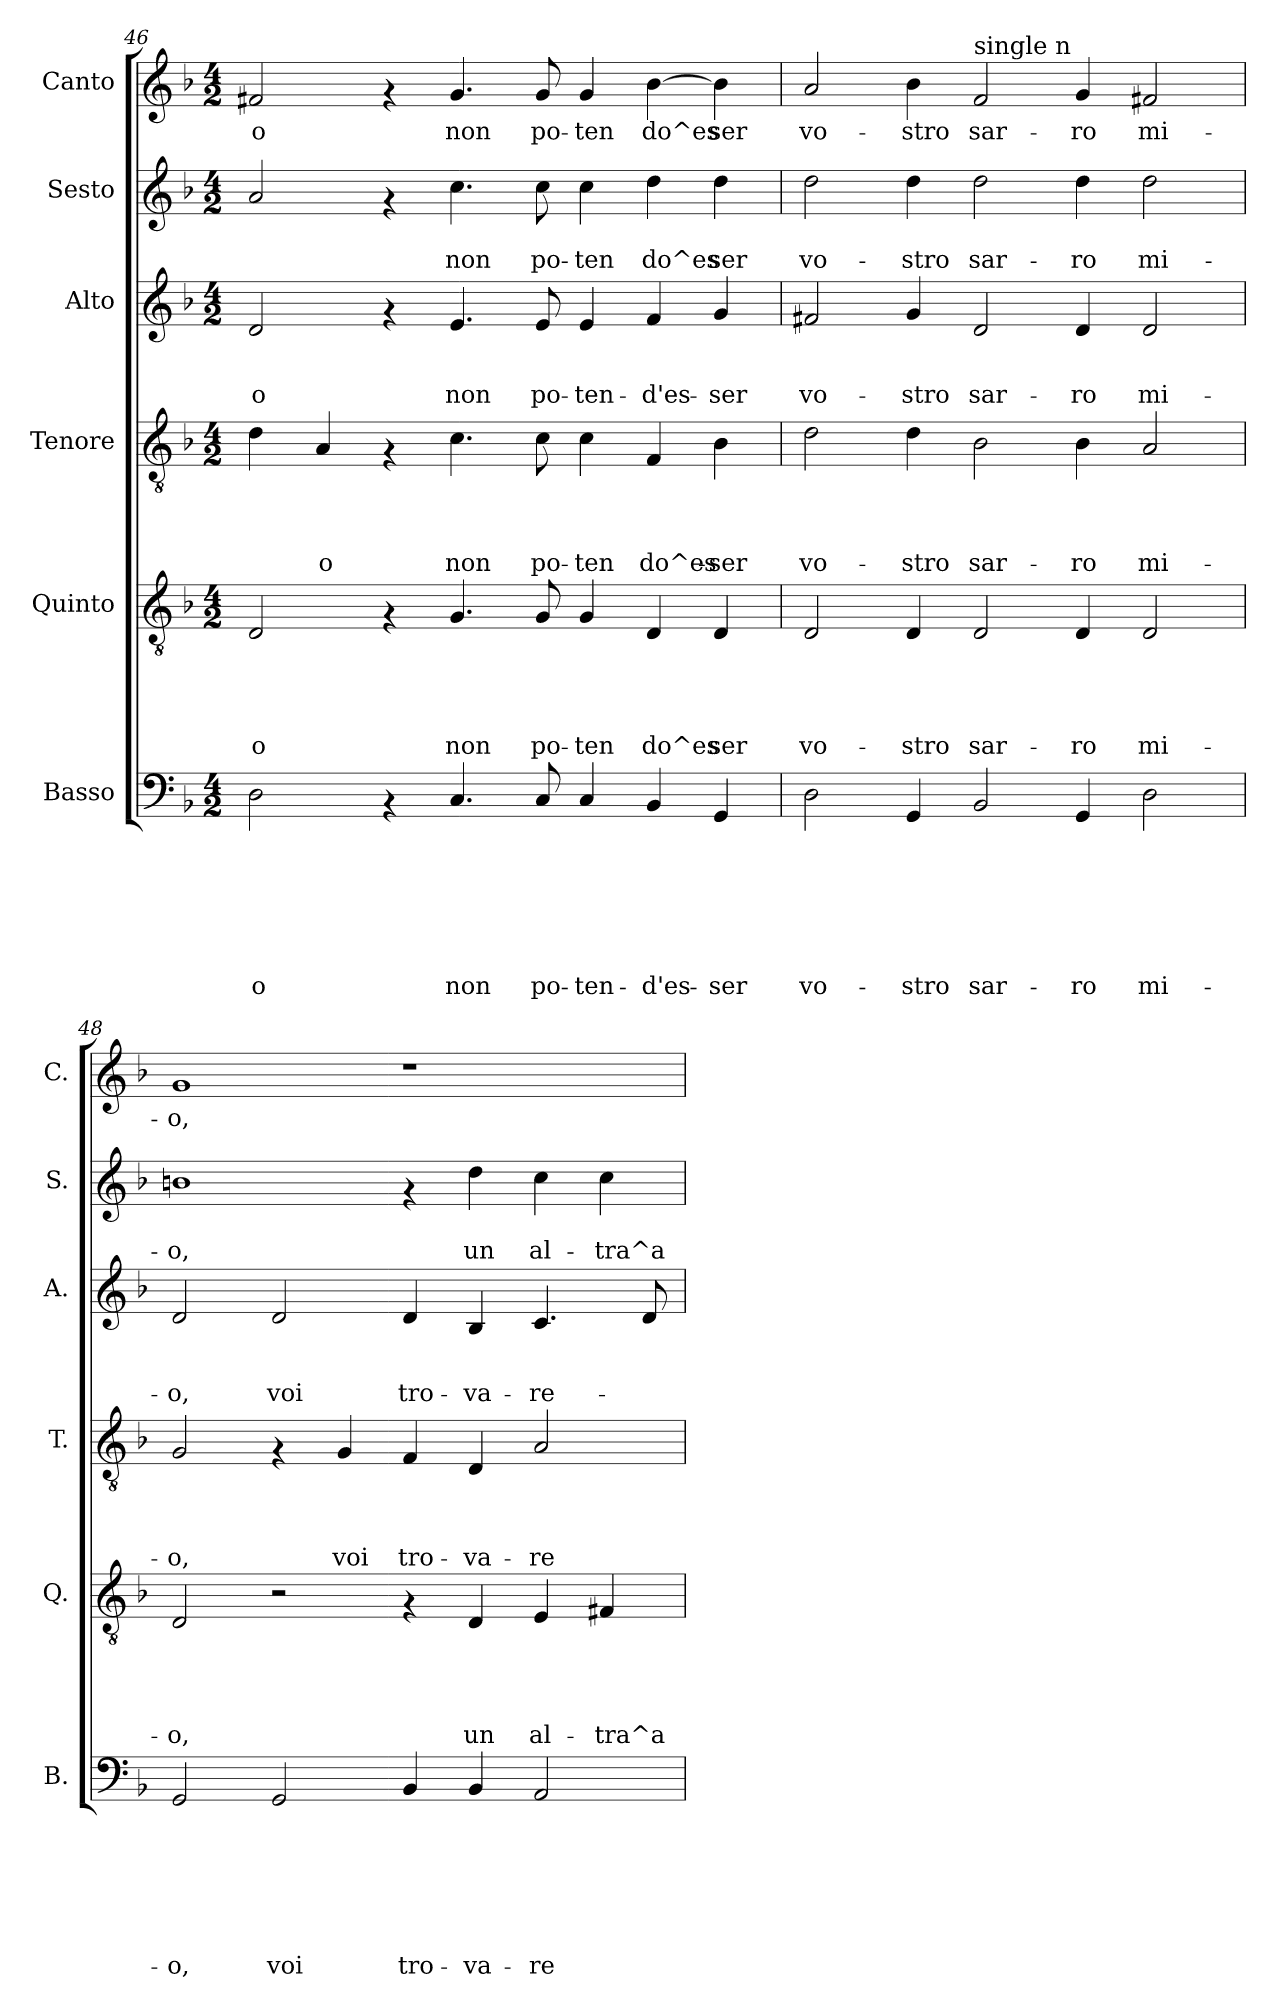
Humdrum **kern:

**kern	**text	**text	**text	**text	**text	**text	**text	**kern	**text	**text	**text	**text	**text	**kern	**text	**text	**text	**text	**kern	**text	**text	**text	**kern	**text	**text	**kern	**text
*part6	*part6	*part6	*part6	*part6	*part6	*part6	*part6	*part5	*part5	*part5	*part5	*part5	*part5	*part4	*part4	*part4	*part4	*part4	*part3	*part3	*part3	*part3	*part2	*part2	*part2	*part1	*part1
*staff6	*staff6	*staff6	*staff6	*staff6	*staff6	*staff6	*staff6	*staff5	*staff5	*staff5	*staff5	*staff5	*staff5	*staff4	*staff4	*staff4	*staff4	*staff4	*staff3	*staff3	*staff3	*staff3	*staff2	*staff2	*staff2	*staff1	*staff1
*I"Basso	*	*	*	*	*	*	*	*I"Quinto	*	*	*	*	*	*I"Tenore	*	*	*	*	*I"Alto	*	*	*	*I"Sesto	*	*	*I"Canto	*
*I'B.	*	*	*	*	*	*	*	*I'Q.	*	*	*	*	*	*I'T.	*	*	*	*	*I'A.	*	*	*	*I'S.	*	*	*I'C.	*
*clefF4	*	*	*	*	*	*	*	*clefGv2	*	*	*	*	*	*clefGv2	*	*	*	*	*clefG2	*	*	*	*clefG2	*	*	*clefG2	*
*k[b-]	*	*	*	*	*	*	*	*k[b-]	*	*	*	*	*	*k[b-]	*	*	*	*	*k[b-]	*	*	*	*k[b-]	*	*	*k[b-]	*
*F:	*	*	*	*	*	*	*	*F:	*	*	*	*	*	*F:	*	*	*	*	*F:	*	*	*	*F:	*	*	*F:	*
*M4/2	*	*	*	*	*	*	*	*M4/2	*	*	*	*	*	*M4/2	*	*	*	*	*M4/2	*	*	*	*M4/2	*	*	*M4/2	*
=46	=46	=46	=46	=46	=46	=46	=46	=46	=46	=46	=46	=46	=46	=46	=46	=46	=46	=46	=46	=46	=46	=46	=46	=46	=46	=46	=46
!	!	!	!	!	!	!	!LO:LY:b:rj	!	!	!	!	!	!LO:LY:b	!	!	!	!	!	!	!	!	!LO:LY:b	!	!	!	!	!LO:LY:b
2D\	.	.	.	.	.	.	-o	2D/	.	.	.	.	-o	4d\	.	.	.	.	2d/	.	.	-o	2a/	.	.	2f#X/	-o
!	!	!	!	!	!	!	!	!	!	!	!	!	!	!	!	!	!	!LO:LY:b	!	!	!	!	!	!	!	!	!
.	.	.	.	.	.	.	.	.	.	.	.	.	.	4A/	.	.	.	-o	.	.	.	.	.	.	.	.	.
4rAA	.	.	.	.	.	.	.	4rF	.	.	.	.	.	4rF	.	.	.	.	4rf	.	.	.	4rf	.	.	4rf	.
!	!	!	!	!	!	!	!LO:LY:b:rj	!	!	!	!	!	!LO:LY:b	!	!	!	!	!LO:LY:b	!	!	!	!LO:LY:b	!	!	!LO:LY:b	!	!LO:LY:b
4.C/	.	.	.	.	.	.	non	4.G/	.	.	.	.	non	4.c\	.	.	.	non	4.e/	.	.	non	4.cc\	.	non	4.g/	non
!	!	!	!	!	!	!	!LO:LY:b:rj	!	!	!	!	!	!LO:LY:b	!	!	!	!	!LO:LY:b	!	!	!	!LO:LY:b	!	!	!LO:LY:b	!	!LO:LY:b
8C/	.	.	.	.	.	.	po-	8G/	.	.	.	.	po-	8c\	.	.	.	po-	8e/	.	.	po-	8cc\	.	po-	8g/	po-
!	!	!	!	!	!	!	!LO:LY:b:rj	!	!	!	!	!	!LO:LY:b	!	!	!	!	!LO:LY:b	!	!	!	!LO:LY:b	!	!	!LO:LY:b	!	!LO:LY:b
4C/	.	.	.	.	.	.	-ten-	4G/	.	.	.	.	-ten	4c\	.	.	.	-ten	4e/	.	.	-ten-	4cc\	.	-ten	4g/	-ten
!	!	!	!	!	!	!	!LO:LY:b:rj	!	!	!	!	!	!LO:LY:b	!	!	!	!	!LO:LY:b	!	!	!	!LO:LY:b	!	!	!LO:LY:b	!	!LO:LY:b
4BB-/	.	.	.	.	.	.	-d'es-	4D/	.	.	.	.	do^es	4F/	.	.	.	do^es-	4f/	.	.	-d'es-	4dd\	.	do^es	[<4b-\	do^es
!	!	!	!	!	!	!	!LO:LY:b:rj	!	!	!	!	!	!LO:LY:b	!	!	!	!	!LO:LY:b	!	!	!	!LO:LY:b	!	!	!LO:LY:b	!	!LO:LY:b
4GG/	.	.	.	.	.	.	-ser	4D/	.	.	.	.	ser	4B-\	.	.	.	-ser	4g/	.	.	-ser	4dd\	.	ser	4b-\]	ser
=47	=47	=47	=47	=47	=47	=47	=47	=47	=47	=47	=47	=47	=47	=47	=47	=47	=47	=47	=47	=47	=47	=47	=47	=47	=47	=47	=47
!	!	!	!	!	!	!	!LO:LY:b:rj	!	!	!	!	!	!LO:LY:b	!	!	!	!	!LO:LY:b	!	!	!	!LO:LY:b	!	!	!LO:LY:b	!	!LO:LY:b
2D\	.	.	.	.	.	.	vo-	2D/	.	.	.	.	vo-	2d\	.	.	.	vo-	2f#X/	.	.	vo-	2dd\	.	vo-	2a/	vo-
!	!	!	!	!	!	!	!LO:LY:b:rj	!	!	!	!	!	!LO:LY:b	!	!	!	!	!LO:LY:b	!	!	!	!LO:LY:b	!	!	!LO:LY:b	!	!LO:LY:b
4GG/	.	.	.	.	.	.	-stro	4D/	.	.	.	.	-stro	4d\	.	.	.	-stro	4g/	.	.	-stro	4dd\	.	-stro	4b-\	-stro
!	!	!	!	!	!	!	!	!	!	!	!	!	!	!	!	!	!	!	!	!	!	!	!	!	!	!LO:TX:a:t=single n	!
!	!	!	!	!	!	!	!LO:LY:b:rj	!	!	!	!	!	!LO:LY:b	!	!	!	!	!LO:LY:b	!	!	!	!LO:LY:b	!	!	!LO:LY:b	!	!LO:LY:b
2BB-/	.	.	.	.	.	.	sar-	2D/	.	.	.	.	sar-	2B-\	.	.	.	sar-	2d/	.	.	sar-	2dd\	.	sar-	2f/	sar-
!	!	!	!	!	!	!	!LO:LY:b:rj	!	!	!	!	!	!LO:LY:b	!	!	!	!	!LO:LY:b	!	!	!	!LO:LY:b	!	!	!LO:LY:b	!	!LO:LY:b
4GG/	.	.	.	.	.	.	-ro	4D/	.	.	.	.	-ro	4B-\	.	.	.	-ro	4d/	.	.	-ro	4dd\	.	-ro	4g/	-ro
!	!	!	!	!	!	!	!LO:LY:b:rj	!	!	!	!	!	!LO:LY:b	!	!	!	!	!LO:LY:b	!	!	!	!LO:LY:b	!	!	!LO:LY:b	!	!LO:LY:b
2D\	.	.	.	.	.	.	mi-	2D/	.	.	.	.	mi-	2A/	.	.	.	mi-	2d/	.	.	mi-	2dd\	.	mi-	2f#X/	mi-
=48	=48	=48	=48	=48	=48	=48	=48	=48	=48	=48	=48	=48	=48	=48	=48	=48	=48	=48	=48	=48	=48	=48	=48	=48	=48	=48	=48
!	!	!	!	!	!	!	!LO:LY:b:rj	!	!	!	!	!	!LO:LY:b	!	!	!	!	!LO:LY:b	!	!	!	!LO:LY:b	!	!	!LO:LY:b	!	!LO:LY:b
2GG/	.	.	.	.	.	.	-o,	2D/	.	.	.	.	-o,	2G/	.	.	.	-o,	2d/	.	.	-o,	1bn	.	-o,	1g	-o,
!	!	!	!	!	!	!	!LO:LY:b:rj	!	!	!	!	!	!	!	!	!	!	!	!	!	!	!LO:LY:b	!	!	!	!	!
2GG/	.	.	.	.	.	.	voi	2r	.	.	.	.	.	4rF	.	.	.	.	2d/	.	.	voi	.	.	.	.	.
!	!	!	!	!	!	!	!	!	!	!	!	!	!	!	!	!	!	!LO:LY:b	!	!	!	!	!	!	!	!	!
.	.	.	.	.	.	.	.	.	.	.	.	.	.	4G/	.	.	.	voi	.	.	.	.	.	.	.	.	.
!	!	!	!	!	!	!	!LO:LY:b:rj	!	!	!	!	!	!	!	!	!	!	!LO:LY:b	!	!	!	!LO:LY:b	!	!	!	!	!
4BB-/	.	.	.	.	.	.	tro-	4rF	.	.	.	.	.	4F/	.	.	.	tro-	4d/	.	.	tro-	4rf	.	.	1r	.
!	!	!	!	!	!	!	!LO:LY:b:rj	!	!	!	!	!	!LO:LY:b	!	!	!	!	!LO:LY:b	!	!	!	!LO:LY:b	!	!	!LO:LY:b	!	!
4BB-/	.	.	.	.	.	.	-va-	4D/	.	.	.	.	un	4D/	.	.	.	-va-	4B-/	.	.	-va-	4dd\	.	un	.	.
!	!	!	!	!	!	!	!LO:LY:b:rj	!	!	!	!	!	!LO:LY:b	!	!	!	!	!LO:LY:b	!	!	!	!LO:LY:b	!	!	!LO:LY:b	!	!
2AA/	.	.	.	.	.	.	-re-	4E/	.	.	.	.	al-	2A/	.	.	.	-re-	4.c/	.	.	-re-	4cc\	.	al-	.	.
!	!	!	!	!	!	!	!	!	!	!	!	!	!LO:LY:b	!	!	!	!	!	!	!	!	!	!	!	!LO:LY:b	!	!
.	.	.	.	.	.	.	.	4F#X/	.	.	.	.	-tra^a-	.	.	.	.	.	.	.	.	.	4cc\	.	-tra^a-	.	.
.	.	.	.	.	.	.	.	.	.	.	.	.	.	.	.	.	.	.	8d/	.	.	.	.	.	.	.	.
=	=	=	=	=	=	=	=	=	=	=	=	=	=	=	=	=	=	=	=	=	=	=	=	=	=	=	=
*-	*-	*-	*-	*-	*-	*-	*-	*-	*-	*-	*-	*-	*-	*-	*-	*-	*-	*-	*-	*-	*-	*-	*-	*-	*-	*-	*-
